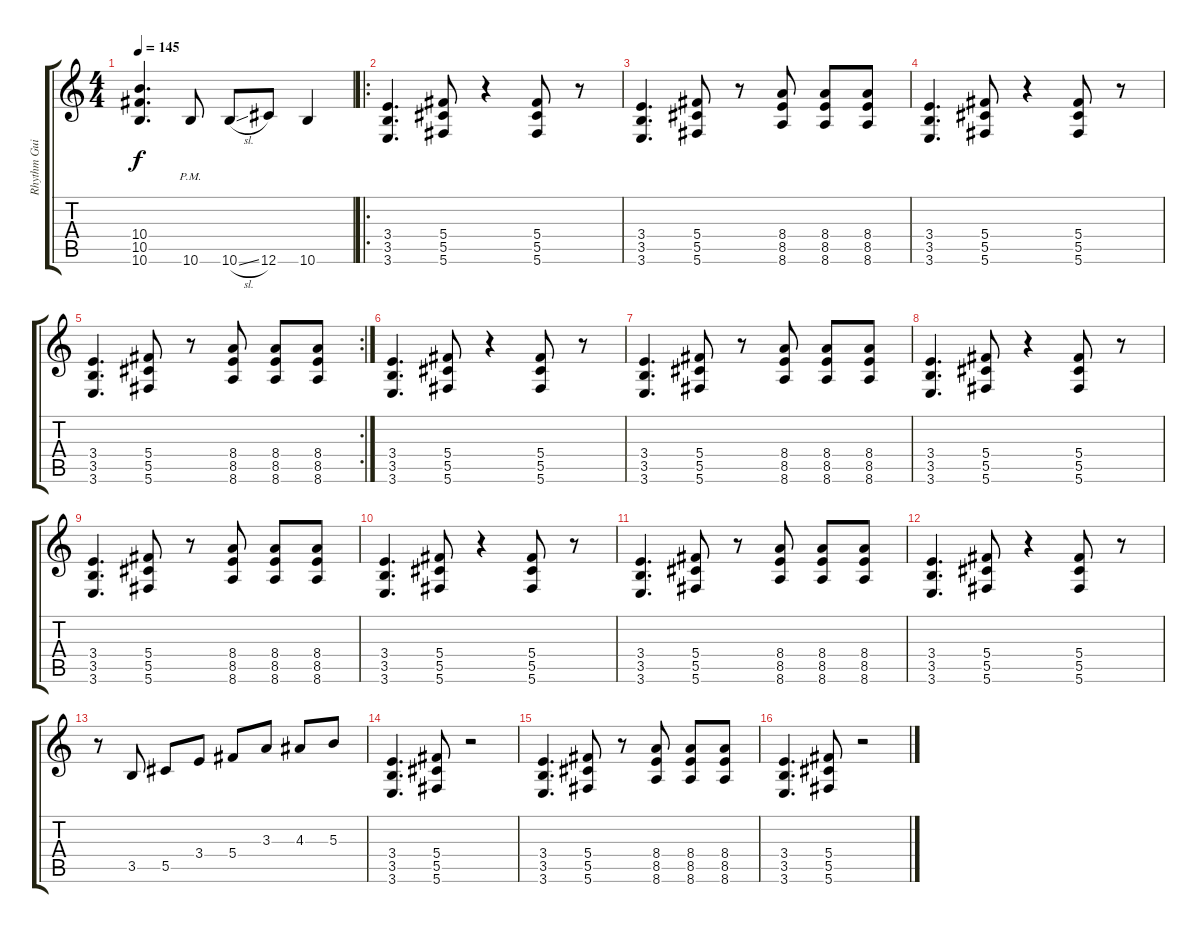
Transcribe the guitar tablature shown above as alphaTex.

\track ("Rhythm Guitar" "Rhythm Gui") {instrument distortionguitar}
\staff {score tabs}
\tuning (Eb4 Bb3 Gb3 Db3 Ab2 Db2) {hide}
\ts (4 4)
\tempo 145
\clef g2
\ks c
(10.4 10.5 10.6).4{d dy f} 10.6{pm}.8 10.6{sl}.8 12.6.8 10.6.4 |
\ro
(3.4 3.5 3.6).4{d} (5.4 5.5 5.6).8 r.4 (5.4 5.5 5.6).8 r.8 |
(3.4 3.5 3.6).4{d} (5.4 5.5 5.6).8 r.8 (8.4 8.5 8.6).8 (8.4 8.5 8.6).8 (8.4 8.5 8.6).8 |
(3.4 3.5 3.6).4{d} (5.4 5.5 5.6).8 r.4 (5.4 5.5 5.6).8 r.8 |
\rc 2
(3.4 3.5 3.6).4{d} (5.4 5.5 5.6).8 r.8 (8.4 8.5 8.6).8 (8.4 8.5 8.6).8 (8.4 8.5 8.6).8 |
(3.4 3.5 3.6).4{d} (5.4 5.5 5.6).8 r.4 (5.4 5.5 5.6).8 r.8 |
(3.4 3.5 3.6).4{d} (5.4 5.5 5.6).8 r.8 (8.4 8.5 8.6).8 (8.4 8.5 8.6).8 (8.4 8.5 8.6).8 |
(3.4 3.5 3.6).4{d} (5.4 5.5 5.6).8 r.4 (5.4 5.5 5.6).8 r.8 |
(3.4 3.5 3.6).4{d} (5.4 5.5 5.6).8 r.8 (8.4 8.5 8.6).8 (8.4 8.5 8.6).8 (8.4 8.5 8.6).8 |
(3.4 3.5 3.6).4{d} (5.4 5.5 5.6).8 r.4 (5.4 5.5 5.6).8 r.8 |
(3.4 3.5 3.6).4{d} (5.4 5.5 5.6).8 r.8 (8.4 8.5 8.6).8 (8.4 8.5 8.6).8 (8.4 8.5 8.6).8 |
(3.4 3.5 3.6).4{d} (5.4 5.5 5.6).8 r.4 (5.4 5.5 5.6).8 r.8 |
r.8 3.5.8 5.5.8 3.4.8 5.4.8 3.3.8 4.3.8 5.3.8 |
(3.4 3.5 3.6).4{d} (5.4 5.5 5.6).8 r.2 |
(3.4 3.5 3.6).4{d} (5.4 5.5 5.6).8 r.8 (8.4 8.5 8.6).8 (8.4 8.5 8.6).8 (8.4 8.5 8.6).8 |
(3.4 3.5 3.6).4{d} (5.4 5.5 5.6).8 r.2
